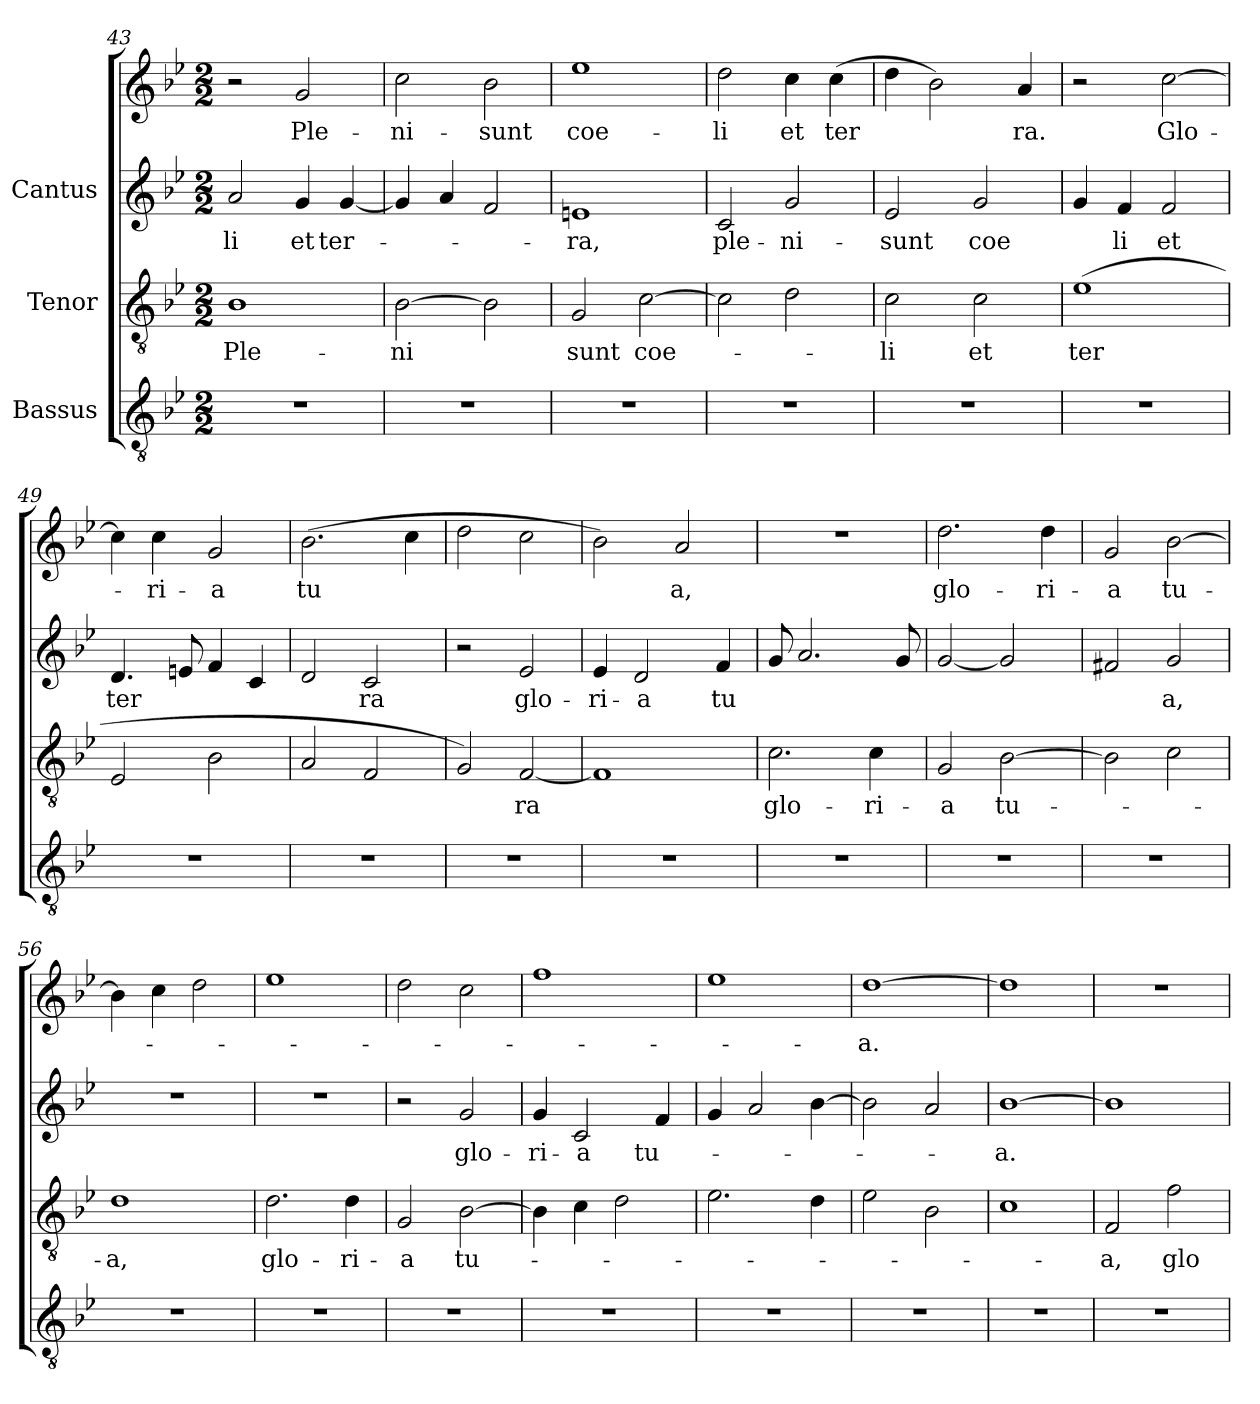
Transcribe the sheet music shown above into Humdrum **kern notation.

**kern	**kern	**text	**kern	**text	**kern	**text
*part3	*part2	*part2	*part1	*part1	*part1	*part1
*staff4	*staff3	*staff3	*staff2	*staff2	*staff1	*staff1
*I"Bassus	*I"Tenor	*	*I"Cantus	*	*	*
*clefGv2	*clefGv2	*	*clefG2	*	*clefG2	*
*k[b-e-]	*k[b-e-]	*	*k[b-e-]	*	*k[b-e-]	*
*B-:	*B-:	*	*B-:	*	*B-:	*
*M2/2	*M2/2	*	*M2/2	*	*M2/2	*
=43	=43	=43	=43	=43	=43	=43
!	!	!LO:LY:b:cj	!	!LO:LY:b:cj	!	!
1r	1B-	Ple-	2a/	-li	2r	.
!	!	!	!	!LO:LY:b:cj	!	!LO:LY:b:cj
.	.	.	4g/	et	2g/	-Ple-
!	!	!	!	!LO:LY:b:cj	!	!
.	.	.	[<4g/	ter-	.	.
=44	=44	=44	=44	=44	=44	=44
!	!	!LO:LY:b:cj	!	!	!	!LO:LY:b:cj
1r	[>2B-\	-ni-	4g/]	.	2cc\	-ni-
.	.	.	4a/	.	.	.
!	!	!LO:LY:b:cj	!	!	!	!LO:LY:b:cj
.	2B-\]	--	2f/	.	2b-\	-sunt
=45	=45	=45	=45	=45	=45	=45
!	!	!LO:LY:b:cj	!	!LO:LY:b:cj	!	!LO:LY:b:cj
1r	2G/	-sunt	1en	-ra,	1ee-	coe-
!	!	!LO:LY:b:cj	!	!	!	!
.	[>2c\	coe-	.	.	.	.
=46	=46	=46	=46	=46	=46	=46
!	!	!	!	!LO:LY:b:cj	!	!LO:LY:b:cj
1r	2c\]	.	2c/	-ple-	2dd\	li
!	!	!	!	!LO:LY:b:cj	!	!LO:LY:b:cj
.	2d\	.	2g/	-ni-	4cc\	et
!	!	!	!	!	!	!LO:LY:b:cj
.	.	.	.	.	(>4cc\	ter-
=47	=47	=47	=47	=47	=47	=47
!	!	!LO:LY:b:cj	!	!LO:LY:b:cj	!	!LO:LY:b:cj
1r	2c\	-li	2e-/	sunt	4dd\	-
!	!	!	!	!	!	!LO:LY:b:cj
.	.	.	.	.	2b-\)	.
!	!	!LO:LY:b:cj	!	!LO:LY:b:cj	!	!
.	2c\	et	2g/	coe-	.	.
!	!	!	!	!	!	!LO:LY:b:cj
.	.	.	.	.	4a/	ra.
=48	=48	=48	=48	=48	=48	=48
!	!	!LO:LY:b:cj	!	!LO:LY:b:cj	!	!
1r	(>1e-	ter-	4g/	-	2r	.
!	!	!	!	!LO:LY:b:cj	!	!
.	.	.	4f/	li	.	.
!	!	!	!	!LO:LY:b:cj	!	!LO:LY:b:cj
.	.	.	2f/	et	[>2cc\	-Glo-
!!LO:PB:g=z
=49	=49	=49	=49	=49	=49	=49
!	!	!	!	!LO:LY:b:cj	!	!LO:LY:b:cj
1r	2E-/	.	4.d/	ter-	4cc\]	.
!	!	!	!	!	!	!LO:LY:b:cj
.	.	.	.	.	4cc\	ri-
!	!	!	!	!LO:LY:b:cj	!	!
.	.	.	8en/	--	.	.
!	!	!	!	!LO:LY:b:cj	!	!LO:LY:b:cj
.	2B-\	.	4f/	--	2g/	-a
!	!	!	!	!LO:LY:b:cj	!	!
.	.	.	4c/	--	.	.
=50	=50	=50	=50	=50	=50	=50
!	!	!	!	!LO:LY:b:cj	!	!LO:LY:b:cj
1r	2A/	.	2d/	-	(>2.b-\	-tu-
!	!	!	!	!LO:LY:b:cj	!	!
.	2F/	.	2c/	ra	.	.
!	!	!	!	!	!	!LO:LY:b:cj
.	.	.	.	.	4cc\	--
!!LO:LB:g=z
=51	=51	=51	=51	=51	=51	=51
!	!	!LO:LY:b:cj	!	!	!	!
1r	2G/)	-	2r	.	2dd\	.
!	!	!LO:LY:b:cj	!	!LO:LY:b:cj	!	!
.	[<2F/	ra	2e-/	glo-	2cc\	.
!!LO:LB:g=z
=52	=52	=52	=52	=52	=52	=52
!	!	!	!	!LO:LY:b:cj	!	!LO:LY:b:cj
1r	1F]	.	4e-/	ri-	2b-\)	-
!	!	!	!	!LO:LY:b:cj	!	!
.	.	.	2d/	-a	.	.
!	!	!	!	!	!	!LO:LY:b:cj
.	.	.	.	.	2a/	a,
!	!	!	!	!LO:LY:b:cj	!	!
.	.	.	4f/	tu-	.	.
!!LO:LB:g=z
=53	=53	=53	=53	=53	=53	=53
!	!	!LO:LY:b:cj	!	!	!	!
1r	2.c\	glo-	8g/	.	1r	.
.	.	.	2.a/	.	.	.
!	!	!LO:LY:b:cj	!	!	!	!
.	4c\	-ri-	.	.	.	.
.	.	.	8g/	.	.	.
!!LO:LB:g=z
=54	=54	=54	=54	=54	=54	=54
!	!	!LO:LY:b:cj	!	!	!	!LO:LY:b:cj
1r	2G/	-a	[<2g/	.	2.dd\	-glo-
!	!	!LO:LY:b:cj	!	!	!	!
.	[>2B-\	tu-	2g/]	.	.	.
!	!	!	!	!	!	!LO:LY:b:cj
.	.	.	.	.	4dd\	-ri-
!!LO:PB:g=z
=55	=55	=55	=55	=55	=55	=55
!	!	!	!	!LO:LY:b:cj	!	!LO:LY:b:cj
1r	2B-\]	.	2f#X/	-	2g/	-a
!	!	!	!	!LO:LY:b:cj	!	!LO:LY:b:cj
.	2c\	.	2g/	a,	[>2b-\	tu-
!!LO:LB:g=z
=56	=56	=56	=56	=56	=56	=56
!	!	!LO:LY:b:cj	!	!	!	!
1r	1d	-a,	1r	.	4b-\]	.
.	.	.	.	.	4cc\	.
.	.	.	.	.	2dd\	.
!!LO:LB:g=z
=57	=57	=57	=57	=57	=57	=57
!	!	!LO:LY:b:cj	!	!	!	!
1r	2.d\	glo-	1r	.	1ee-	.
!	!	!LO:LY:b:cj	!	!	!	!
.	4d\	-ri-	.	.	.	.
!!LO:LB:g=z
=58	=58	=58	=58	=58	=58	=58
!	!	!LO:LY:b:cj	!	!	!	!
1r	2G/	-a	2r	.	2dd\	.
!	!	!LO:LY:b:cj	!	!LO:LY:b:cj	!	!
.	[>2B-\	tu-	2g/	glo-	2cc\	.
!!LO:LB:g=z
=59	=59	=59	=59	=59	=59	=59
!	!	!	!	!LO:LY:b:cj	!	!
1r	4B-\]	.	4g/	-ri-	1ff	.
!	!	!	!	!LO:LY:b:cj	!	!
.	4c\	.	2c/	-a	.	.
.	2d\	.	.	.	.	.
!	!	!	!	!LO:LY:b:cj	!	!
.	.	.	4f/	tu-	.	.
!!LO:PB:g=z
=60	=60	=60	=60	=60	=60	=60
1r	2.e-\	.	4g/	.	1ee-	.
.	.	.	2a/	.	.	.
.	4d\	.	[>4b-\	.	.	.
!!LO:LB:g=z
=61	=61	=61	=61	=61	=61	=61
!	!	!	!	!	!	!LO:LY:b:cj
1r	2e-\	.	2b-\]	.	[>1dd	-a.
.	2B-\	.	2a/	.	.	.
!!LO:LB:g=z
=62	=62	=62	=62	=62	=62	=62
!	!	!	!	!LO:LY:b:cj	!	!
1r	1c	.	[>1b-	a.	1dd]	.
!!LO:LB:g=z
=63	=63	=63	=63	=63	=63	=63
!	!	!LO:LY:b:cj	!	!	!	!
1r	2F/	-a,	1b-]	.	1r	.
!	!	!LO:LY:b:cj	!	!	!	!
.	2f\	glo-	.	.	.	.
=	=	=	=	=	=	=
*-	*-	*-	*-	*-	*-	*-
